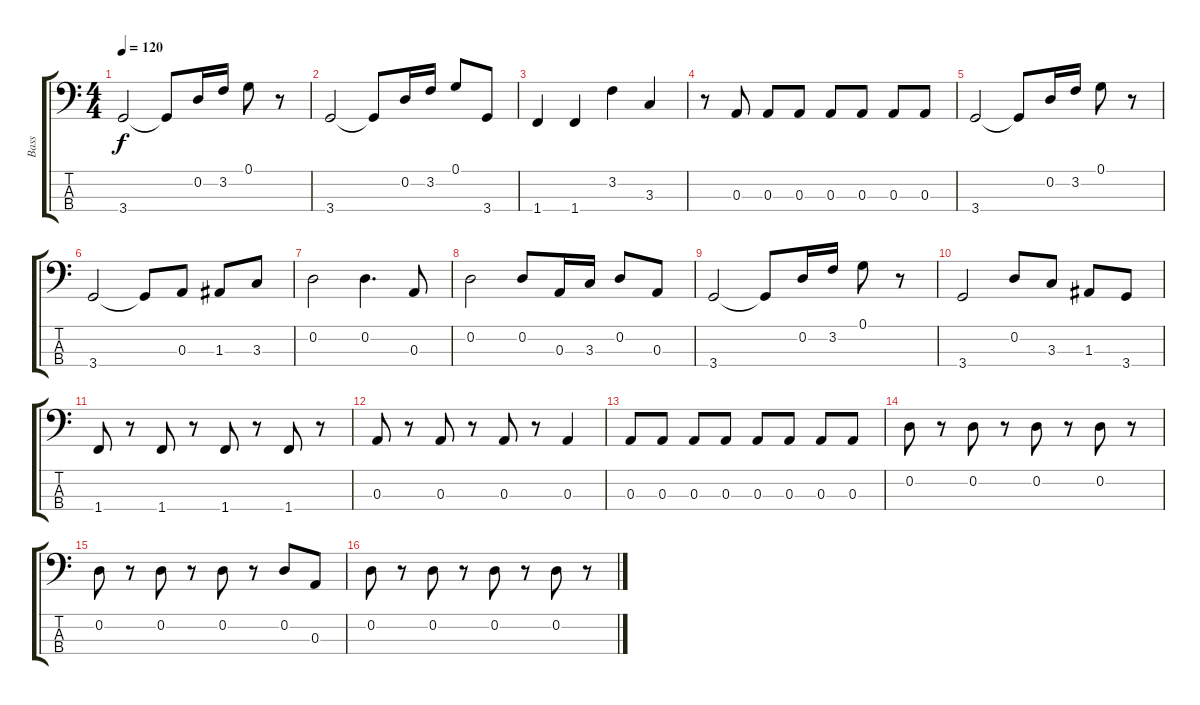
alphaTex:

\track ("Bass" "Bass") {instrument electricbassfinger}
\staff {score tabs}
\tuning (G2 D2 A1 E1) {hide}
\ts (4 4)
\tempo 120
\clef f4
\ks c
3.4.2{dy f} 3.4{t}.8 0.2.16 3.2.16 0.1.8 r.8 |
3.4.2 3.4{t}.8 0.2.16 3.2.16 0.1.8 3.4.8 |
1.4.4 1.4.4 3.2.4 3.3.4 |
r.8 0.3.8 0.3.8 0.3.8 0.3.8 0.3.8 0.3.8 0.3.8 |
3.4.2 3.4{t}.8 0.2.16 3.2.16 0.1.8 r.8 |
3.4.2 3.4{t}.8 0.3.8 1.3.8 3.3.8 |
0.2.2 0.2.4{d} 0.3.8 |
0.2.2 0.2.8 0.3.16 3.3.16 0.2.8 0.3.8 |
3.4.2 3.4{t}.8 0.2.16 3.2.16 0.1.8 r.8 |
3.4.2 0.2.8 3.3.8 1.3.8 3.4.8 |
1.4.8 r.8 1.4.8 r.8 1.4.8 r.8 1.4.8 r.8 |
0.3.8 r.8 0.3.8 r.8 0.3.8 r.8 0.3.4 |
0.3.8 0.3.8 0.3.8 0.3.8 0.3.8 0.3.8 0.3.8 0.3.8 |
0.2.8 r.8 0.2.8 r.8 0.2.8 r.8 0.2.8 r.8 |
0.2.8 r.8 0.2.8 r.8 0.2.8 r.8 0.2.8 0.3.8 |
0.2.8 r.8 0.2.8 r.8 0.2.8 r.8 0.2.8 r.8
